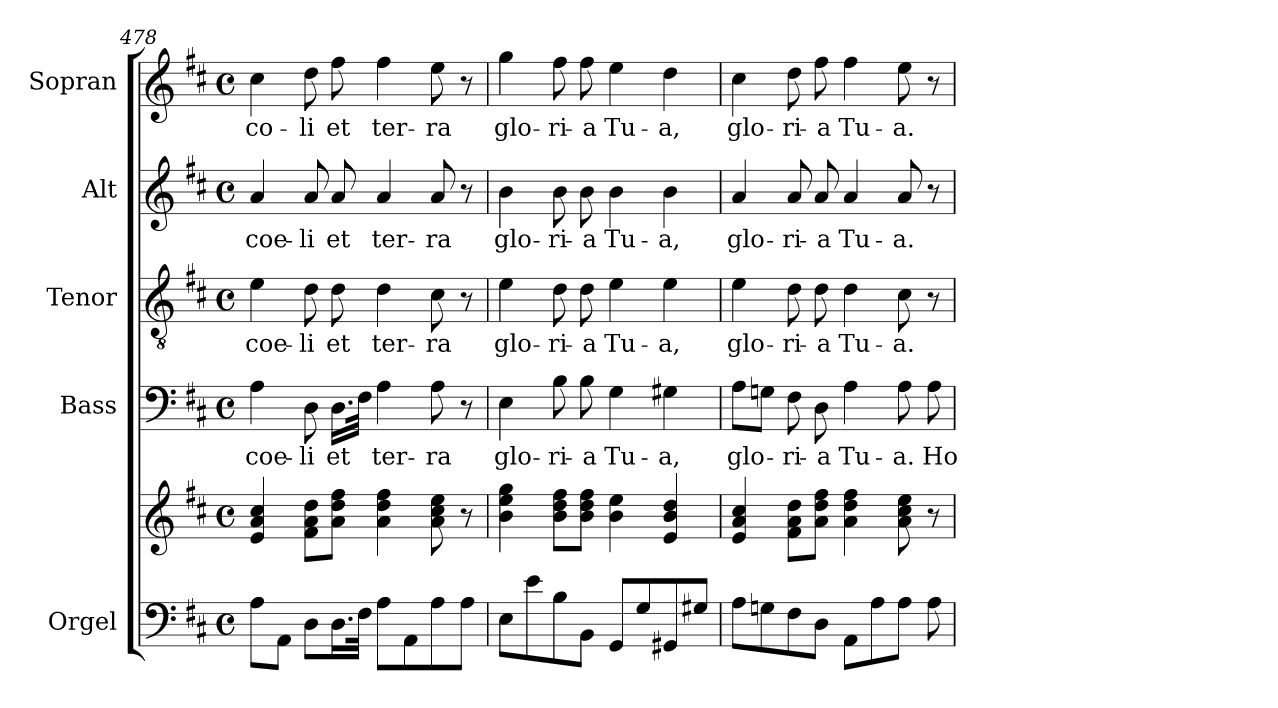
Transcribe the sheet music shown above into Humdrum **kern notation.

**kern	**kern	**kern	**text	**kern	**text	**kern	**text	**kern	**text
*part5	*part5	*part4	*part4	*part3	*part3	*part2	*part2	*part1	*part1
*staff6	*staff5	*staff4	*staff4	*staff3	*staff3	*staff2	*staff2	*staff1	*staff1
*I"Orgel	*	*I"Bass	*	*I"Tenor	*	*I"Alt	*	*I"Sopran	*
*I'Org.	*	*I'B	*	*I'T	*	*I'A	*	*I'S	*
!!LO:LB:g=z
*clefF4	*clefG2	*clefF4	*	*clefGv2	*	*clefG2	*	*clefG2	*
*k[f#c#]	*k[f#c#]	*k[f#c#]	*	*k[f#c#]	*	*k[f#c#]	*	*k[f#c#]	*
*D:	*D:	*D:	*	*D:	*	*D:	*	*D:	*
*M4/4	*M4/4	*M4/4	*	*M4/4	*	*M4/4	*	*M4/4	*
*met(c)	*met(c)	*met(c)	*	*met(c)	*	*met(c)	*	*met(c)	*
=478	=478	=478	=478	=478	=478	=478	=478	=478	=478
!	!	!	!LO:LY:b	!	!LO:LY:b	!	!LO:LY:b	!	!LO:LY:b
8A\L	4e/ 4a/ 4cc#/	4A\	coe-	4e\	coe-	4a/	coe-	4cc#\	co-
8AA\J	.	.	.	.	.	.	.	.	.
!	!	!	!LO:LY:b	!	!LO:LY:b	!	!LO:LY:b	!	!LO:LY:b
8D\L	8f#\ 8a\ 8dd\L	8D\	-li	8d\	-li	8a/	-li	8dd\	-li
!	!	!	!LO:LY:b	!	!LO:LY:b	!	!LO:LY:b	!	!LO:LY:b
16.D\L	8a\ 8dd\ 8ff#\J	16.D\LL	et	8d\	et	8a/	et	8ff#\	et
32F#\JJk	.	32F#\JJk	.	.	.	.	.	.	.
!	!	!	!LO:LY:b	!	!LO:LY:b	!	!LO:LY:b	!	!LO:LY:b
8A\L	4a\ 4dd\ 4ff#\	4A\	ter-	4d\	ter-	4a/	ter-	4ff#\	ter-
8AA\	.	.	.	.	.	.	.	.	.
!	!	!	!LO:LY:b	!	!LO:LY:b	!	!LO:LY:b	!	!LO:LY:b
8A\	8a\ 8cc#\ 8ee\	8A\	-ra	8c#\	-ra	8a/	-ra	8ee\	-ra
8A\J	8r	8r	.	8r	.	8r	.	8r	.
=479	=479	=479	=479	=479	=479	=479	=479	=479	=479
!	!	!	!LO:LY:b	!	!LO:LY:b	!	!LO:LY:b	!	!LO:LY:b
8E\L	4b\ 4ee\ 4gg\	4E\	glo-	4e\	glo-	4b\	glo-	4gg\	glo-
8e\	.	.	.	.	.	.	.	.	.
!	!	!	!LO:LY:b	!	!LO:LY:b	!	!LO:LY:b	!	!LO:LY:b
8B\	8b\ 8dd\ 8ff#\L	8B\	-ri-	8d\	-ri-	8b\	-ri-	8ff#\	-ri-
!	!	!	!LO:LY:b	!	!LO:LY:b	!	!LO:LY:b	!	!LO:LY:b
8BB\J	8b\ 8dd\ 8ff#\J	8B\	-a	8d\	-a	8b\	-a	8ff#\	-a
!	!	!	!LO:LY:b	!	!LO:LY:b	!	!LO:LY:b	!	!LO:LY:b
8GG/L	4b\ 4ee\	4G\	Tu-	4e\	Tu-	4b\	Tu-	4ee\	Tu-
8G/	.	.	.	.	.	.	.	.	.
!	!	!	!LO:LY:b	!	!LO:LY:b	!	!LO:LY:b	!	!LO:LY:b
8GG#X/	4e/ 4b/ 4dd/	4G#X\	-a,	4e\	-a,	4b\	-a,	4dd\	-a,
8G#X/J	.	.	.	.	.	.	.	.	.
=480	=480	=480	=480	=480	=480	=480	=480	=480	=480
!	!	!	!LO:LY:b	!	!LO:LY:b	!	!LO:LY:b	!	!LO:LY:b
8A\L	4e/ 4a/ 4cc#/	8A\L	glo-	4e\	glo-	4a/	glo-	4cc#\	glo-
8Gn\	.	8Gn\J	.	.	.	.	.	.	.
!	!	!	!LO:LY:b	!	!LO:LY:b	!	!LO:LY:b	!	!LO:LY:b
8F#\	8f#\ 8a\ 8dd\L	8F#\	-ri-	8d\	-ri-	8a/	-ri-	8dd\	-ri-
!	!	!	!LO:LY:b	!	!LO:LY:b	!	!LO:LY:b	!	!LO:LY:b
8D\J	8a\ 8dd\ 8ff#\J	8D\	-a	8d\	-a	8a/	-a	8ff#\	-a
!	!	!	!LO:LY:b	!	!LO:LY:b	!	!LO:LY:b	!	!LO:LY:b
8AA\L	4a\ 4dd\ 4ff#\	4A\	Tu-	4d\	Tu-	4a/	Tu-	4ff#\	Tu-
8A\	.	.	.	.	.	.	.	.	.
!	!	!	!LO:LY:b	!	!LO:LY:b	!	!LO:LY:b	!	!LO:LY:b
8A\J	8a\ 8cc#\ 8ee\	8A\	-a.	8c#\	-a.	8a/	-a.	8ee\	-a.
!	!	!	!LO:LY:b	!	!	!	!	!	!
8A\	8r	8A\	Ho-	8r	.	8r	.	8r	.
=	=	=	=	=	=	=	=	=	=
*-	*-	*-	*-	*-	*-	*-	*-	*-	*-
